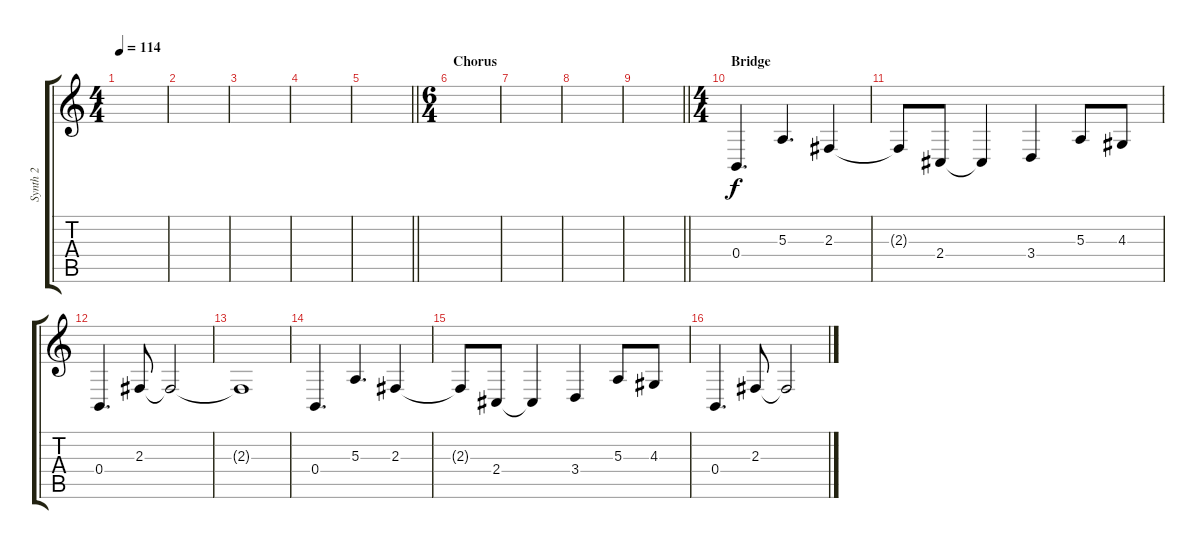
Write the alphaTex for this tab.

\track ("Synth 2" "Synth 2") {instrument lead8bassandlead}
\staff {score tabs}
\tuning (Db4 Ab3 E3 B2 Gb2 B1) {hide}
\ts (4 4)
\tempo 114
\clef g2
\ks c
|
|
|
|
\barLineRight lightlight
|
\ts (6 4)
\section ("" "Chorus")
|
|
|
\barLineRight lightlight
|
\ts (4 4)
\section ("" "Bridge")
0.4.4{d} 5.3.4{d} 2.3.4 |
2.3{t}.8 2.4.8 2.4{t}.4 3.4.4 5.3.8 4.3.8 |
0.4.4{d} 2.3.8 2.3{t}.2 |
2.3{t}.1 |
0.4.4{d} 5.3.4{d} 2.3.4 |
2.3{t}.8 2.4.8 2.4{t}.4 3.4.4 5.3.8 4.3.8 |
0.4.4{d} 2.3.8 2.3{t}.2
